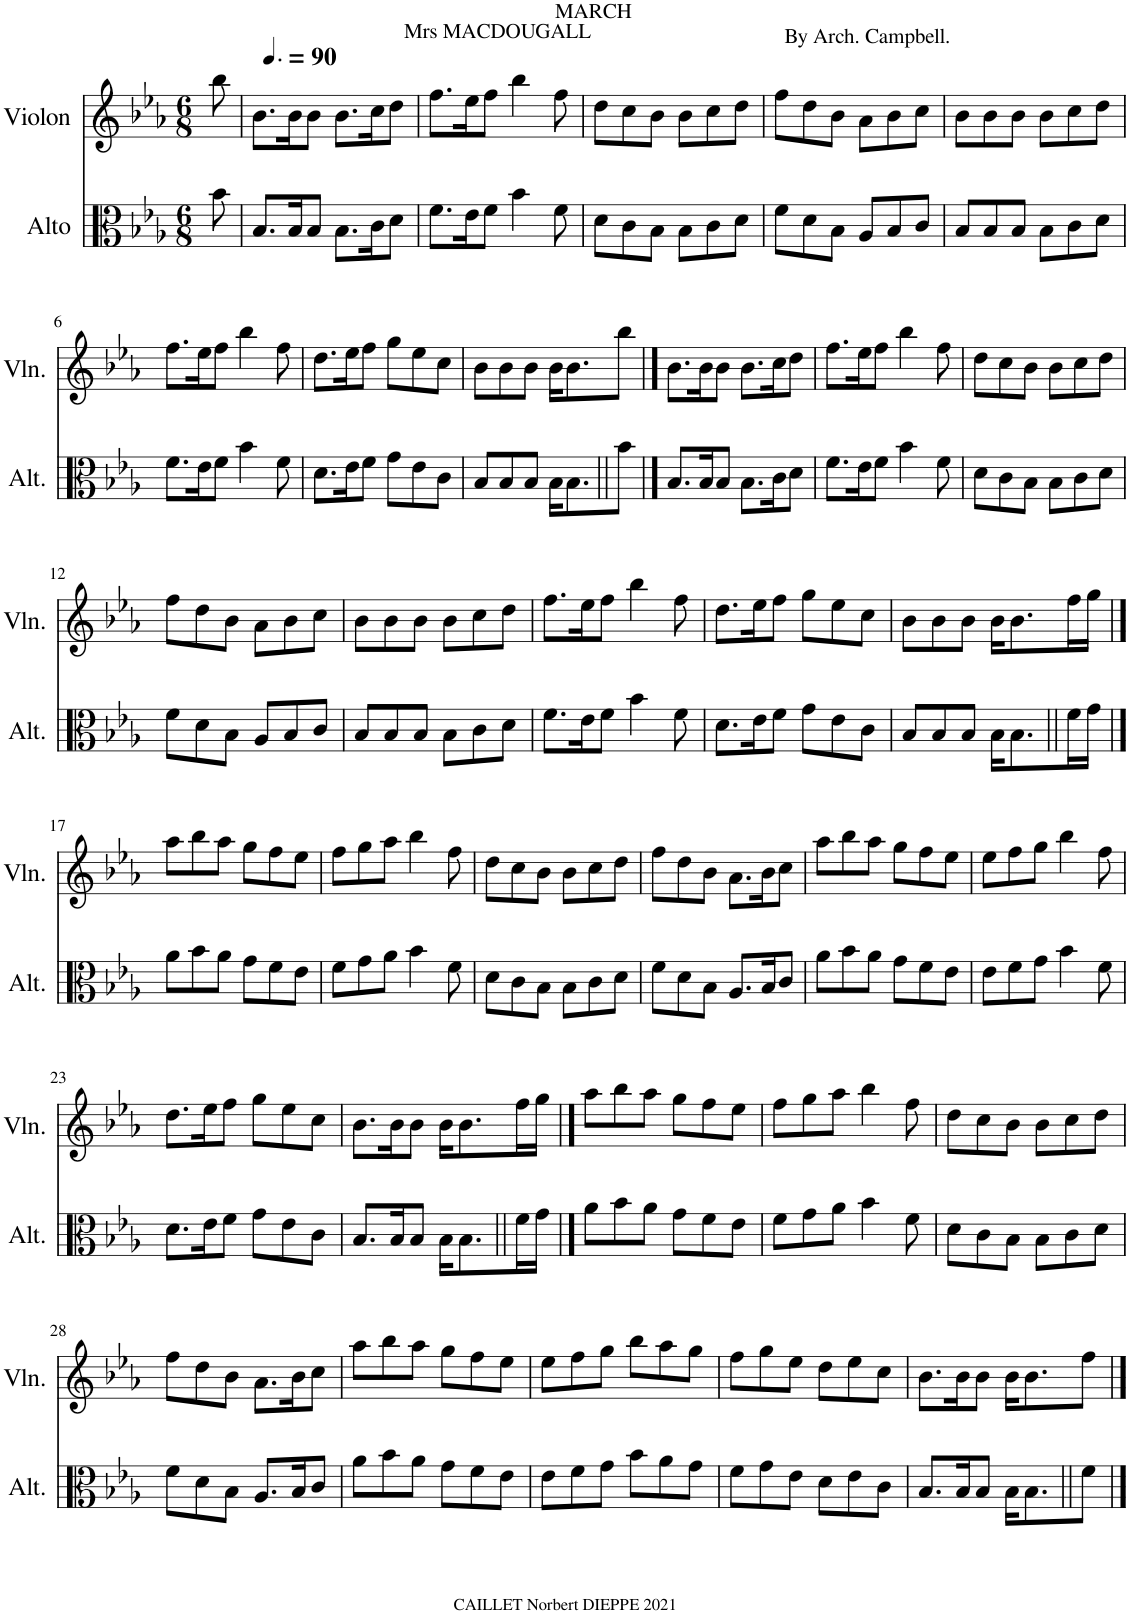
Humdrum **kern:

**kern	**kern
*part2	*part1
*staff2	*staff1
*I"Alto	*I"Violon
*I'Alt.	*I'Vln.
*clefC3	*clefG2
*k[b-e-a-]	*k[b-e-a-]
*M6/8	*M6/8
*MM135	*MM135
=	=
8b-\	8bb-\
=1	=1
!	!LO:TX:a:t=Mrs MACDOUGALL
8.B-/L	8.b-\L
16B-/K	16b-\K
8B-/J	8b-\J
8.B-\L	8.b-\L
16c\K	16cc\K
8d\J	8dd\J
=2	=2
8.f\L	8.ff\L
16e-\K	16ee-\K
8f\J	8ff\J
!	!LO:TX:a:t=MARCH
4b-\	4bb-\
8f\	8ff\
=3	=3
8d\L	8dd\L
8c\	8cc\
8B-\J	8b-\J
8B-\L	8b-\L
8c\	8cc\
8d\J	8dd\J
=4	=4
!	!LO:TX:a:t=By Arch. Campbell.
8f\L	8ff\L
8d\	8dd\
8B-\J	8b-\J
8A-/L	8a-\L
8B-/	8b-\
8c/J	8cc\J
=5	=5
8B-/L	8b-\L
8B-/	8b-\
8B-/J	8b-\J
8B-\L	8b-\L
8c\	8cc\
8d\J	8dd\J
!!LO:LB:g=z
=6	=6
8.f\L	8.ff\L
16e-\K	16ee-\K
8f\J	8ff\J
4b-\	4bb-\
8f\	8ff\
=7	=7
8.d\L	8.dd\L
16e-\K	16ee-\K
8f\J	8ff\J
8g\L	8gg\L
8e-\	8ee-\
8c\J	8cc\J
=8	=8
8B-/L	8b-\L
8B-/	8b-\
8B-/J	8b-\J
16B-\KL	16b-\KL
8.B-\	8.b-\
8b-\J	8bb-\J
==9	==9
8.B-/L	8.b-\L
16B-/K	16b-\K
8B-/J	8b-\J
8.B-\L	8.b-\L
16c\K	16cc\K
8d\J	8dd\J
=10	=10
8.f\L	8.ff\L
16e-\K	16ee-\K
8f\J	8ff\J
4b-\	4bb-\
8f\	8ff\
=11	=11
8d\L	8dd\L
8c\	8cc\
8B-\J	8b-\J
8B-\L	8b-\L
8c\	8cc\
8d\J	8dd\J
!!LO:LB:g=z
=12	=12
8f\L	8ff\L
8d\	8dd\
8B-\J	8b-\J
8A-/L	8a-\L
8B-/	8b-\
8c/J	8cc\J
=13	=13
8B-/L	8b-\L
8B-/	8b-\
8B-/J	8b-\J
8B-\L	8b-\L
8c\	8cc\
8d\J	8dd\J
=14	=14
8.f\L	8.ff\L
16e-\K	16ee-\K
8f\J	8ff\J
4b-\	4bb-\
8f\	8ff\
=15	=15
8.d\L	8.dd\L
16e-\K	16ee-\K
8f\J	8ff\J
8g\L	8gg\L
8e-\	8ee-\
8c\J	8cc\J
=16	=16
8B-/L	8b-\L
8B-/	8b-\
8B-/J	8b-\J
16B-\KL	16b-\KL
8.B-\	8.b-\
16f\L	16ff\L
16g\JJ	16gg\JJ
!!LO:LB:g=z
==17	==17
8a-\L	8aa-\L
8b-\	8bb-\
8a-\J	8aa-\J
8g\L	8gg\L
8f\	8ff\
8e-\J	8ee-\J
=18	=18
8f\L	8ff\L
8g\	8gg\
8a-\J	8aa-\J
4b-\	4bb-\
8f\	8ff\
=19	=19
8d\L	8dd\L
8c\	8cc\
8B-\J	8b-\J
8B-\L	8b-\L
8c\	8cc\
8d\J	8dd\J
=20	=20
8f\L	8ff\L
8d\	8dd\
8B-\J	8b-\J
8.A-/L	8.a-\L
16B-/K	16b-\K
8c/J	8cc\J
=21	=21
8a-\L	8aa-\L
8b-\	8bb-\
8a-\J	8aa-\J
8g\L	8gg\L
8f\	8ff\
8e-\J	8ee-\J
=22	=22
8e-\L	8ee-\L
8f\	8ff\
8g\J	8gg\J
4b-\	4bb-\
8f\	8ff\
!!LO:LB:g=z
=23	=23
8.d\L	8.dd\L
16e-\K	16ee-\K
8f\J	8ff\J
8g\L	8gg\L
8e-\	8ee-\
8c\J	8cc\J
=24	=24
8.B-/L	8.b-\L
16B-/K	16b-\K
8B-/J	8b-\J
16B-\KL	16b-\KL
8.B-\	8.b-\
16f\L	16ff\L
16g\JJ	16gg\JJ
==25	==25
8a-\L	8aa-\L
8b-\	8bb-\
8a-\J	8aa-\J
8g\L	8gg\L
8f\	8ff\
8e-\J	8ee-\J
=26	=26
8f\L	8ff\L
8g\	8gg\
8a-\J	8aa-\J
4b-\	4bb-\
8f\	8ff\
=27	=27
8d\L	8dd\L
8c\	8cc\
8B-\J	8b-\J
8B-\L	8b-\L
8c\	8cc\
8d\J	8dd\J
!!LO:LB:g=z
=28	=28
8f\L	8ff\L
8d\	8dd\
8B-\J	8b-\J
8.A-/L	8.a-\L
16B-/K	16b-\K
8c/J	8cc\J
=29	=29
8a-\L	8aa-\L
8b-\	8bb-\
8a-\J	8aa-\J
8g\L	8gg\L
8f\	8ff\
8e-\J	8ee-\J
=30	=30
8e-\L	8ee-\L
8f\	8ff\
8g\J	8gg\J
8b-\L	8bb-\L
8a-\	8aa-\
8g\J	8gg\J
=31	=31
8f\L	8ff\L
8g\	8gg\
8e-\J	8ee-\J
8d\L	8dd\L
8e-\	8ee-\
8c\J	8cc\J
=32	=32
8.B-/L	8.b-\L
16B-/K	16b-\K
8B-/J	8b-\J
16B-\KL	16b-\KL
8.B-\	8.b-\
8f\J	8ff\J
==	==
*-	*-
